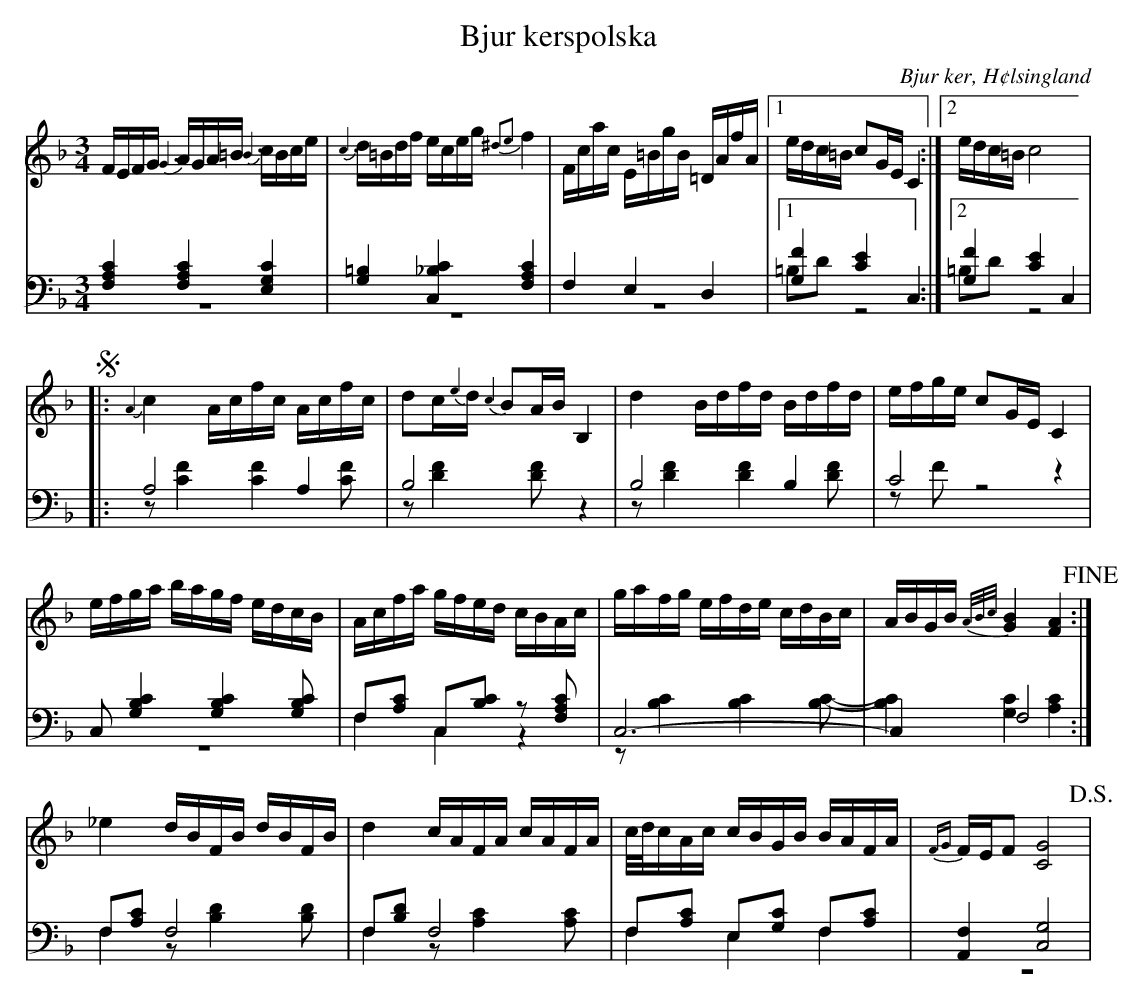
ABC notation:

X:1
T: Bjur kerspolska
O: Bjur ker, H¢lsingland
M: 3/4
L: 1/16
K: F
V:1
V:2
V:3 merge
V:1
FEFG {G3}AGA=B {B3}cBce|{c3}d=Bdf eceg {^d2e2}f4|Fcac E=BgB =DAfA|1 edc=B c2GE C4:|2 edc=B c8 |
!segno! |:{A2}c4 Acfc Acfc|d2c{e2}d {c2}B2AB B,4|d4 Bdfd Bdfd|efge c2GE C4|
efga bagf edcB|Acfa gfed cBAc|gafg efde cdBc|ABGB {A/B/c/}[G4B4] [F4A4] !fine!:|
_e4 dBFB dBFB|d4 cAFA cAFA|c/d/cAc cBGB BAFA|{FG}FEF2 [C8G8] !D.S.!|
V:2 clef=bass
[F,4A,4C4] [F,4A,4C4] [E,4G,4C4]|[G,4=B,4] [C,4_B,4C4] [F,4A,4C4]|F,4 E,4 D,4|1 [G,4F4] [C4E4] C,4:|2 [G,4F4] [C4E4] C,4 |
|:A,8 A,4|B,8 z4|B,8  B,4|C8 z4|
C,2 [G,4B,4C4] [G,4B,4C4] [G,2B,2C2]|F,2[A,2C2] C,2[B,2C2] z2 [F,2A,2C2]|C,12-|C,4 F,8:|
F,2[A,2C2] F,8|F,2[B,2D2] F,8|F,2[A,2C2] E,2[G,2C2] F,2[A,2C2]|[A,,4F,4] [C,8G,8] |
V:3 clef=bass
z12|z12|z12|1 =B,2D2 z8:|2 =B,2D2 z8|
|:z2 [C4F4] [C4F4] [C2F2]|z2 [D4F4] [D2F2] z4|z2 [D4F4] [D4F4] [D2F2]|z2 F2 z8|
z12|F,4 C,4 z4|z2 [B,4C4] [B,4C4] [B,2C2]-|[B,4C4] [G,4C4] [A,4C4]:|
F,4 z2 [B,4D4] [B,2D2]|F,4 z2 [A,4C4] [A,2C2]|F,4 E,4 F,4|z12|
